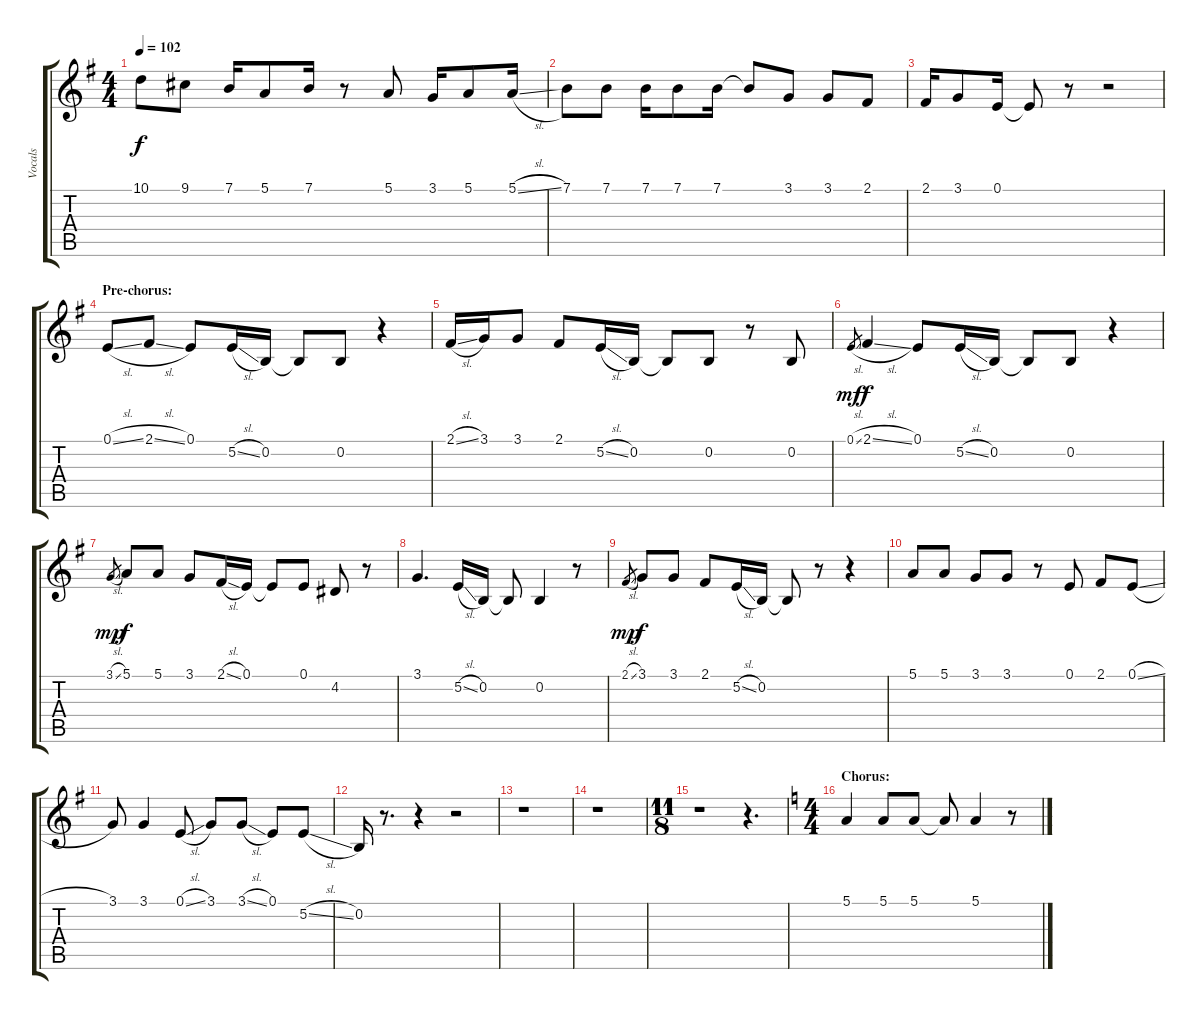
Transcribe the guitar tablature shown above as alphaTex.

\track ("Vocals" "Vocals") {instrument violin}
\staff {score tabs}
\tuning (E4 B3 G3 D3 A2 E2) {hide}
\ts (4 4)
\tempo 102
\clef g2
\ks eminor
10.1.8{dy f} 9.1.8 7.1.16 5.1.8 7.1.16 r.8 5.1.8 3.1.16 5.1.8 5.1{sl}.16 |
7.1.8 7.1.8 7.1.16 7.1.8 7.1.16 7.1{t}.8 3.1.8 3.1.8 2.1.8 |
2.1.16 3.1.8 0.1.16 0.1{t}.8 r.8 r.2 |
\section ("" "Pre-chorus:")
0.1{sl}.8 2.1{sl}.8 0.1.8 5.2{sl}.16 0.2.16 0.2{t}.8 0.2.8 r.4 |
2.1{sl}.16 3.1.16 3.1.8 2.1.8 5.2{sl}.16 0.2.16 0.2{t}.8 0.2.8 r.8 0.2.8 |
0.1{sl}.8{gr dy mf} 2.1{sl}.4{dy f} 0.1.8 5.2{sl}.16 0.2.16 0.2{t}.8 0.2.8 r.4 |
3.1{sl}.8{gr dy mp} 5.1.8{dy f} 5.1.8 3.1.8 2.1{sl}.16 0.1.16 0.1{t}.8 0.1.8 4.2.8 r.8 |
3.1.4{d} 5.2{sl}.16 0.2.16 0.2{t}.8 0.2.4 r.8 |
2.1{sl}.8{gr dy mp} 3.1.8{dy f} 3.1.8 2.1.8 5.2{sl}.16 0.2.16 0.2{t}.8 r.8 r.4 |
5.1.8 5.1.8 3.1.8 3.1.8 r.8 0.1.8 2.1.8 0.1{sl}.8 |
3.1.8 3.1.4 0.1{sl}.8 3.1.8 3.1{sl}.8 0.1.8 5.2{sl}.8 |
0.2.16 r.8{d} r.4 r.2 |
r.1 |
r.1 |
\ts (11 8)
r.1 r.4{d} |
\ts (4 4)
\section ("" "Chorus:")
\ks c
5.1.4 5.1.8 5.1.8 5.1{t}.8 5.1.4 r.8
